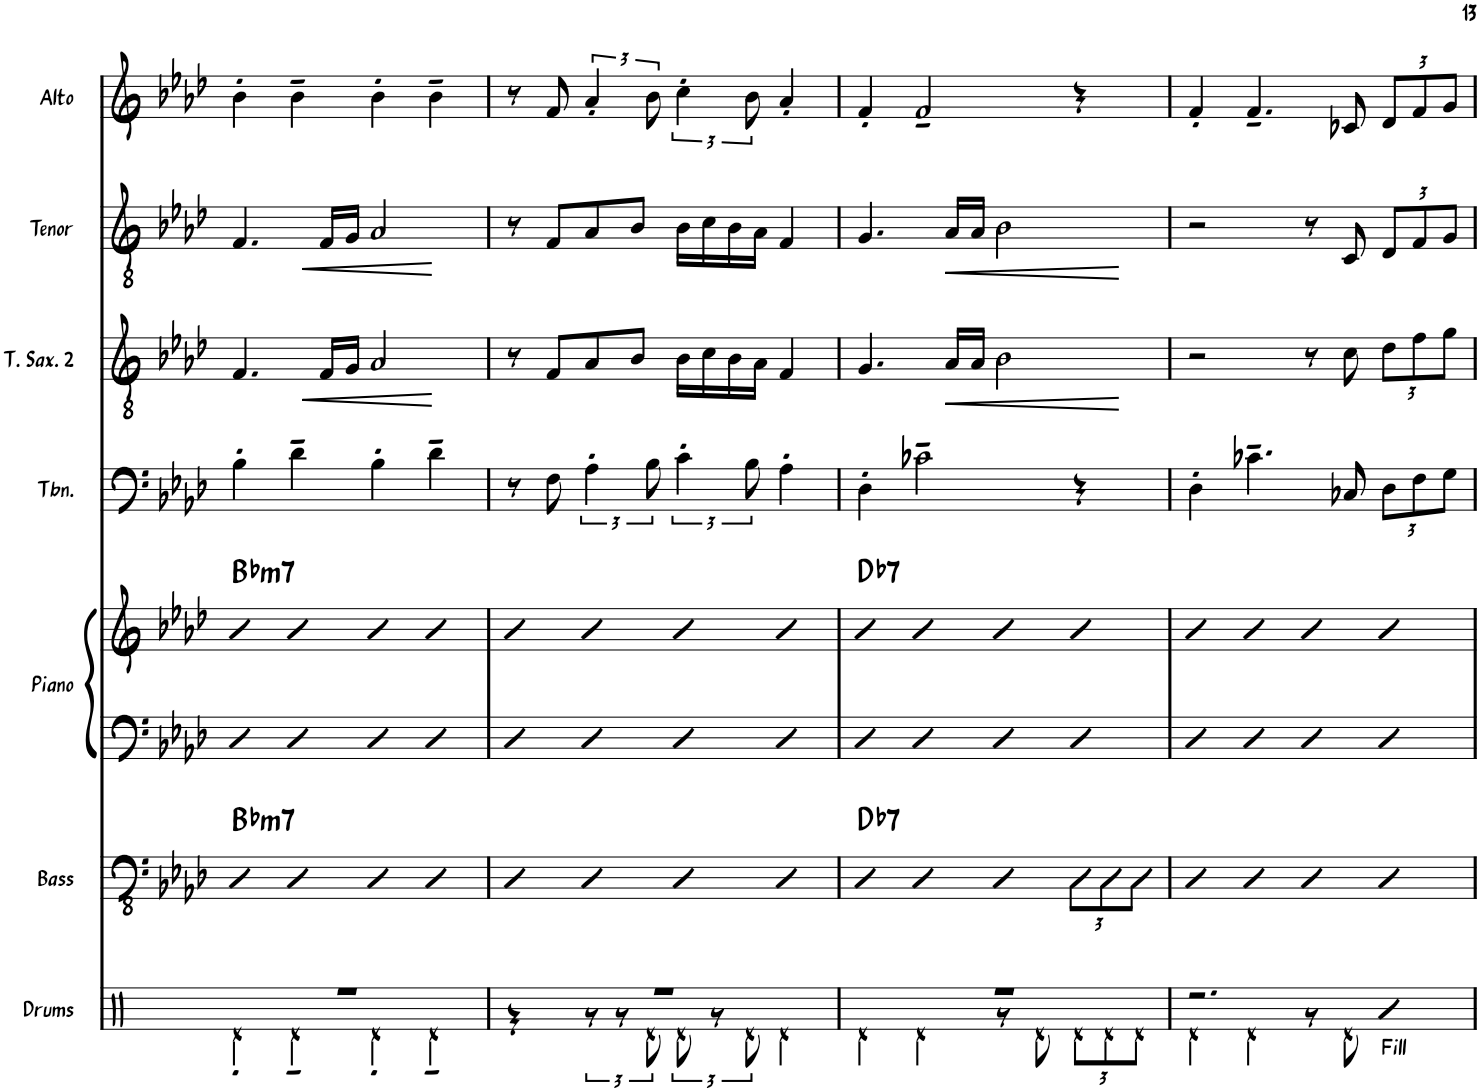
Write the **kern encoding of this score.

**kern	**kern	**harte	**kern	**kern	**harte	**kern	**kern	**dynam	**kern	**dynam	**kern
*part7	*part6	*part6	*part5	*part5	*part5	*part4	*part3	*part3	*part2	*part2	*part1
*staff8	*staff7	*	*staff6	*staff5	*	*staff4	*staff3	*staff3	*staff2	*staff2	*staff1
*I"Drums	*I"Bass	*	*I"Piano	*	*	*I"Trombone	*I"Tenor Saxophone 2	*	*I"Tenor Sax	*	*I"Alto Sax
*I'Drums	*I'Bass	*	*I'Piano	*	*	*I'Tbn.	*I'T. Sax. 2	*	*I'Tenor	*	*I'Alto
!!LO:PB:g=z
*clefX	*clefFv4	*	*clefF4	*clefG2	*	*clefF4	*clefGv2	*	*clefGv2	*	*clefG2
*	*	*	*	*	*	*	*Trd8c14	*	*Trd8c14	*	*Trd5c9
*k[]	*k[b-e-a-d-]	*	*k[b-e-a-d-]	*k[b-e-a-d-]	*	*k[b-e-a-d-]	*k[b-e-a-d-]	*	*k[b-e-a-d-]	*	*k[b-e-a-d-]
*M4/4	*M4/4	*	*M4/4	*M4/4	*	*M4/4	*M4/4	*	*M4/4	*	*M4/4
=48	=48	=48	=48	=48	=48	=48	=48	=48	=48	=48	=48
*^	*	*	*	*	*	*	*	*	*	*	*
!	!	!	!LO:H:kt=m7	!	!	!LO:H:kt=m7	!	!	!	!	!	!
1r	4Rd'\	4DD-	Bb:min7	4D-	4b-	Bb:min7	4B-'\	4.F/	.	4.F/	.	4b-'\
.	4Rd~\	4DD-	.	4D-	4b-	.	4d-~\	.	.	.	.	4b-~\
!	!	!	!	!	!	!	!	!	!LO:HP:b	!	!LO:HP:b	!
.	.	.	.	.	.	.	.	16F/LL	<	16F/LL	<	.
.	.	.	.	.	.	.	.	16G/JJ	.	16G/JJ	.	.
.	4Rd'\	4DD-	.	4D-	4b-	.	4B-'\	2A-/	.	2A-/	.	4b-'\
.	4Rd~\	4DD-	.	4D-	4b-	.	4d-~\	.	.	.	.	4b-~\
*v	*v	*	*	*	*	*	*	*	*	*	*	*
.	.	.	.	.	.	.	.	[	.	[	.
=49	=49	=49	=49	=49	=49	=49	=49	=49	=49	=49	=49
*^	*	*	*	*	*	*	*	*	*	*	*
1r	4r	4DD-	.	4D-	4b-	.	8r	8r	.	8r	.	8r
.	.	.	.	.	.	.	8F\	8F/L	.	8F/L	.	8f/
.	12r	4DD-	.	4D-	4b-	.	6A-'\	8A-/	.	8A-/	.	6a-'/
.	12r	.	.	.	.	.	.	.	.	.	.	.
.	.	.	.	.	.	.	.	8B-/J	.	8B-/J	.	.
.	12Rd\	.	.	.	.	.	12B-\	.	.	.	.	12b-\
.	12Rd\	4DD-	.	4D-	4b-	.	6c'\	16B-\LL	.	16B-\LL	.	6cc'\
.	.	.	.	.	.	.	.	16c\	.	16c\	.	.
.	12r	.	.	.	.	.	.	.	.	.	.	.
.	.	.	.	.	.	.	.	16B-\	.	16B-\	.	.
.	12Rd\	.	.	.	.	.	12B-\	.	.	.	.	12b-\
.	.	.	.	.	.	.	.	16A-\JJ	.	16A-\JJ	.	.
.	4Rd\	4DD-	.	4D-	4b-	.	4A-'\	4F/	.	4F/	.	4a-'/
=50	=50	=50	=50	=50	=50	=50	=50	=50	=50	=50	=50	=50
!	!	!	!LO:H:kt=7	!	!	!LO:H:kt=7	!	!	!	!	!	!
1r	4Rd\	4DD-	Db:7	4D-	4b-	Db:7	4D-'\	4.G/	.	4.G/	.	4f'/
.	4Rd\	4DD-	.	4D-	4b-	.	2c-X~\	.	.	.	.	2f~/
!	!	!	!	!	!	!	!	!	!LO:HP:b	!	!LO:HP:b	!
.	.	.	.	.	.	.	.	16A-/LL	<	16A-/LL	<	.
.	.	.	.	.	.	.	.	16A-/JJ	.	16A-/JJ	.	.
.	8r	4DD-	.	4D-	4b-	.	.	2B-\	.	2B-\	.	.
.	8Rd\	.	.	.	.	.	.	.	.	.	.	.
*	*Xbrackettup	*Xbrackettup	*	*	*	*	*	*	*	*	*	*
.	12Rd\L	12AAA-\L	.	4D-	4b-	.	4r	.	.	.	.	4r
.	12Rd\	12AAA-\	.	.	.	.	.	.	.	.	.	.
.	12Rd\J	12AAA-\J	.	.	.	.	.	.	.	.	.	.
*v	*v	*	*	*	*	*	*	*	*	*	*	*
.	.	.	.	.	.	.	.	[	.	[	.
=51	=51	=51	=51	=51	=51	=51	=51	=51	=51	=51	=51
*^	*	*	*	*	*	*	*	*	*	*	*
2.r	4Rd\	4DD-	.	4D-	4b-	.	4D-'\	2r	.	2r	.	4f'/
.	4Rd\	4DD-	.	4D-	4b-	.	4.c-X~\	.	.	.	.	4.f~/
.	8r	4DD-	.	4D-	4b-	.	.	8r	.	8r	.	.
.	8Rd\	.	.	.	.	.	8C-X/	8c\	.	8C/	.	8c-X/
*	*	*	*	*	*	*	*Xbrackettup	*Xbrackettup	*	*Xbrackettup	*	*Xbrackettup
!LO:TX:b:t=Fill	!	!	!	!	!	!	!	!	!	!	!	!
4R	4ryy	4DD-	.	4D-	4b-	.	12D-\L	12d-\L	.	12D-/L	.	12d-/L
.	.	.	.	.	.	.	12F\	12f\	.	12F/	.	12f/
.	.	.	.	.	.	.	12G\J	12g\J	.	12G/J	.	12g/J
*v	*v	*	*	*	*	*	*	*	*	*	*	*
=	=	=	=	=	=	=	=	=	=	=	=
*-	*-	*-	*-	*-	*-	*-	*-	*-	*-	*-	*-
